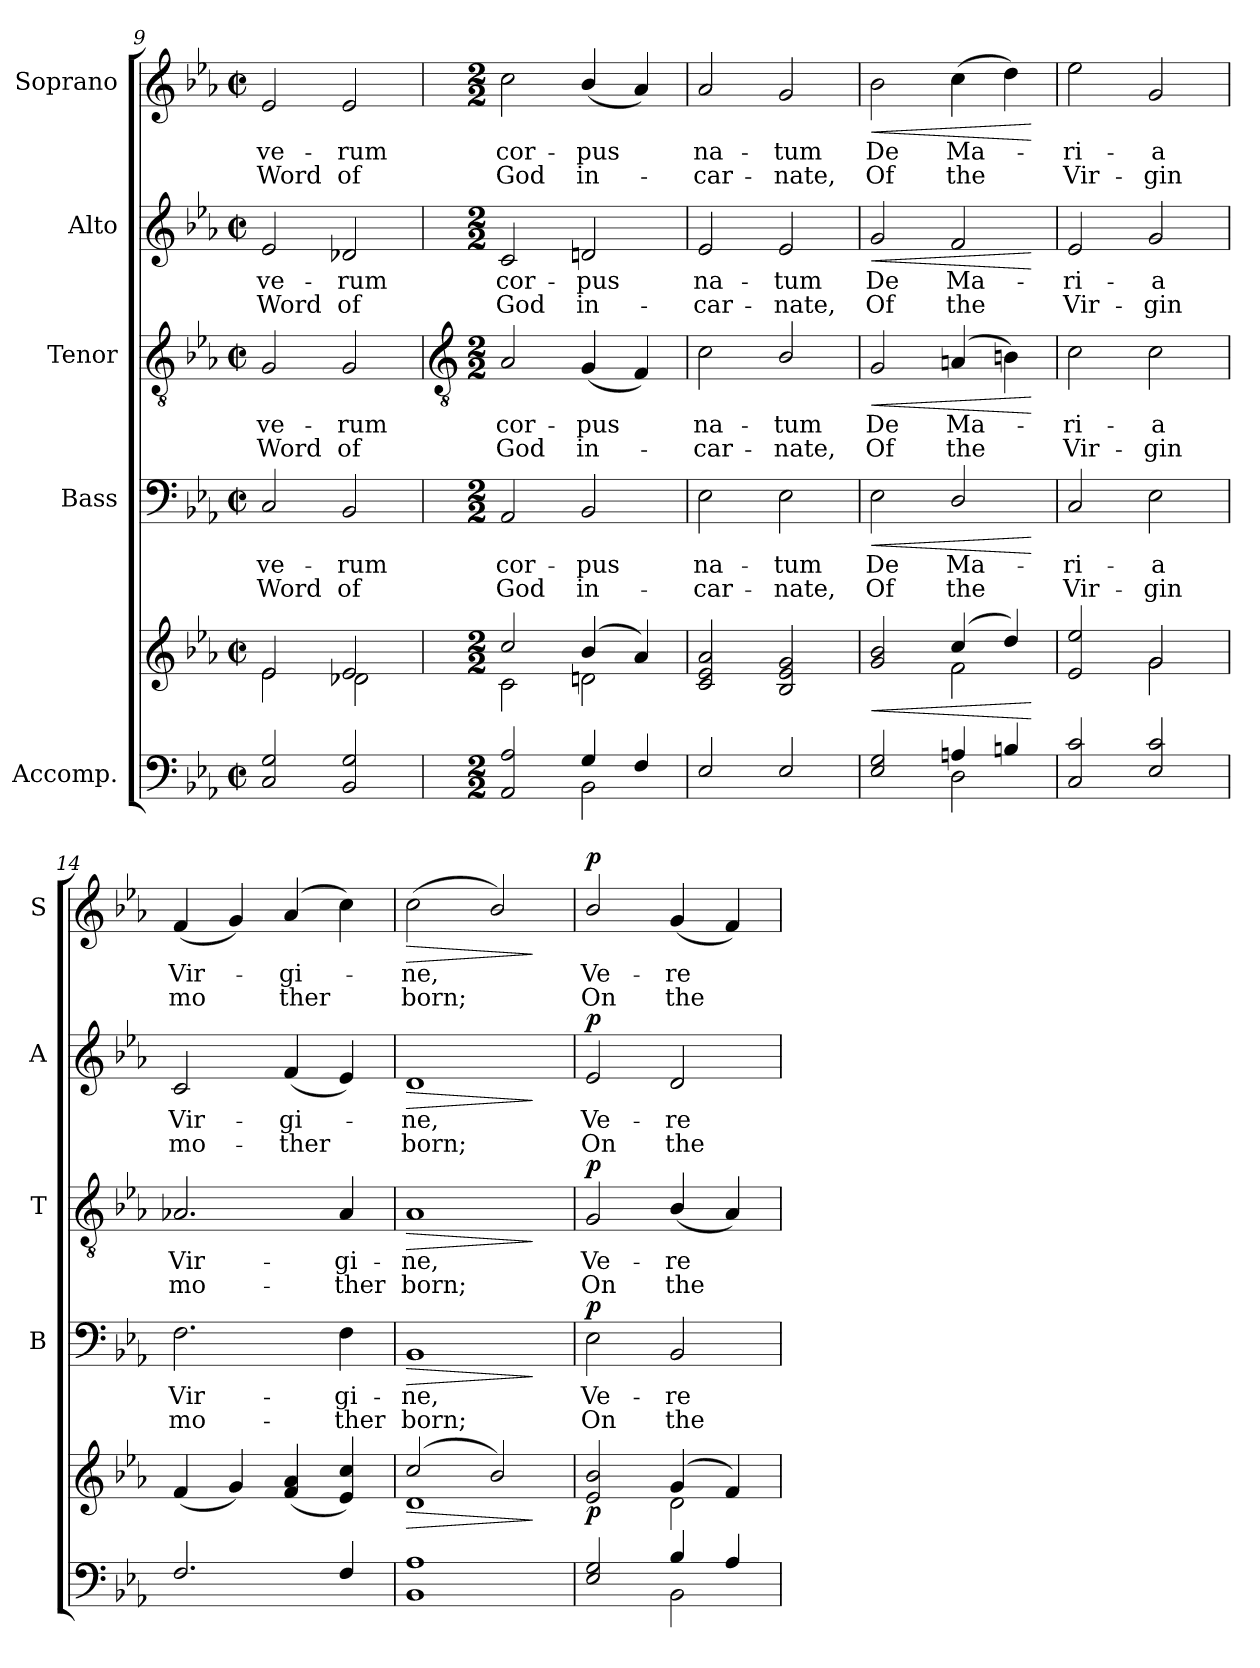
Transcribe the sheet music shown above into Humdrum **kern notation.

**kern	**kern	**dynam	**kern	**text	**text	**dynam	**kern	**text	**text	**dynam	**kern	**text	**text	**dynam	**kern	**text	**text	**dynam
*part5	*part5	*part5	*part4	*part4	*part4	*part4	*part3	*part3	*part3	*part3	*part2	*part2	*part2	*part2	*part1	*part1	*part1	*part1
*staff6	*staff5	*staff5/6	*staff4	*staff4	*staff4	*staff4	*staff3	*staff3	*staff3	*staff3	*staff2	*staff2	*staff2	*staff2	*staff1	*staff1	*staff1	*staff1
*I"Accomp.	*	*	*I"Bass	*	*	*	*I"Tenor	*	*	*	*I"Alto	*	*	*	*I"Soprano	*	*	*
*	*	*	*I'B	*	*	*	*I'T	*	*	*	*I'A	*	*	*	*I'S	*	*	*
*clefF4	*clefG2	*	*clefF4	*	*	*	*clefGv2	*	*	*	*clefG2	*	*	*	*clefG2	*	*	*
*k[b-e-a-]	*k[b-e-a-]	*	*k[b-e-a-]	*	*	*	*k[b-e-a-]	*	*	*	*k[b-e-a-]	*	*	*	*k[b-e-a-]	*	*	*
*E-:	*E-:	*	*E-:	*	*	*	*E-:	*	*	*	*E-:	*	*	*	*E-:	*	*	*
*M2/2	*M2/2	*	*M2/2	*	*	*	*M2/2	*	*	*	*M2/2	*	*	*	*M2/2	*	*	*
*met(c|)	*met(c|)	*	*met(c|)	*	*	*	*met(c|)	*	*	*	*met(c|)	*	*	*	*met(c|)	*	*	*
=9	=9	=9	=9	=9	=9	=9	=9	=9	=9	=9	=9	=9	=9	=9	=9	=9	=9	=9
*^	*^	*	*	*	*	*	*	*	*	*	*	*	*	*	*	*	*	*
!	!	!	!	!	!	!LO:LY:b	!LO:LY:b	!	!	!LO:LY:b	!LO:LY:b	!	!	!LO:LY:b	!LO:LY:b	!	!	!LO:LY:b	!LO:LY:b	!
2C/ 2G/	2ryy	2e-/	2e-\	.	2C	ve-	-Word	.	2G	ve-	-Word	.	2e-	ve-	-Word	.	2e-	ve-	-Word	.
!	!	!	!	!	!	!LO:LY:b	!LO:LY:b	!	!	!LO:LY:b	!LO:LY:b	!	!	!LO:LY:b	!LO:LY:b	!	!	!LO:LY:b	!LO:LY:b	!
2BB-/ 2G/	2ryy	2e-/	2d-X\	.	2BB-	rum	of	.	2G	rum	of	.	2d-X	rum	of	.	2e-	rum	of	.
!!LO:LB:g=z
=10	=10	=10	=10	=10	=10	=10	=10	=10	=10	=10	=10	=10	=10	=10	=10	=10	=10	=10	=10	=10
*	*	*	*	*	*	*	*	*	*clefGv2	*	*	*	*	*	*	*	*	*	*	*
*M2/2	*	*M2/2	*	*	*M2/2	*	*	*	*M2/2	*	*	*	*M2/2	*	*	*	*M2/2	*	*	*
!	!	!	!	!	!	!LO:LY:b	!LO:LY:b	!	!	!LO:LY:b	!LO:LY:b	!	!	!LO:LY:b	!LO:LY:b	!	!	!LO:LY:b	!LO:LY:b	!
2AA-/ 2A-/	2ryy	2cc/	2c\	.	2AA-	cor-	-God	.	2A-	cor-	-God	.	2c	cor-	-God	.	2cc	cor-	-God	.
!	!	!	!	!	!	!LO:LY:b	!LO:LY:b	!	!	!LO:LY:b	!LO:LY:b	!	!	!LO:LY:b	!LO:LY:b	!	!	!LO:LY:b	!LO:LY:b	!
4G/	2BB-\	(>4b-/	2dn\	.	2BB-	pus	in-	.	(<4G	pus	in-	.	2dn	pus	in-	.	(<4b-/	pus	in-	.
4F/	.	4a-/)	.	.	.	.	.	.	4F)	.	.	.	.	.	.	.	4a-)	.	.	.
=11	=11	=11	=11	=11	=11	=11	=11	=11	=11	=11	=11	=11	=11	=11	=11	=11	=11	=11	=11	=11
!	!	!	!	!	!	!LO:LY:b	!LO:LY:b	!	!	!LO:LY:b	!LO:LY:b	!	!	!LO:LY:b	!LO:LY:b	!	!	!LO:LY:b	!LO:LY:b	!
2E-/	2ryy	2c/ 2e-/ 2a-/	2ryy	.	2E-	-na-	-car-	.	2c	na-	-car-	.	2e-	-na-	-car-	.	2a-	na-	-car-	.
!	!	!	!	!	!	!LO:LY:b	!LO:LY:b	!	!	!LO:LY:b	!LO:LY:b	!	!	!LO:LY:b	!LO:LY:b	!	!	!LO:LY:b	!LO:LY:b	!
2E-/	2ryy	2B-/ 2e-/ 2g/	2ryy	.	2E-	-tum	nate,	.	2B-/	-tum	nate,	.	2e-	-tum	nate,	.	2g	-tum	nate,	.
=12	=12	=12	=12	=12	=12	=12	=12	=12	=12	=12	=12	=12	=12	=12	=12	=12	=12	=12	=12	=12
!	!	!	!	!LO:HP:b	!	!LO:LY:b	!LO:LY:b	!LO:HP:b	!	!LO:LY:b	!LO:LY:b	!LO:HP:b	!	!LO:LY:b	!LO:LY:b	!LO:HP:b	!	!LO:LY:b	!LO:LY:b	!LO:HP:b
2E-/ 2G/	2ryy	2g/ 2b-/	2ryy	<	2E-	De	Of	<	2G	De	Of	<	2g	De	Of	<	2b-	De	Of	<
!	!	!	!	!	!	!LO:LY:b	!LO:LY:b	!	!	!LO:LY:b	!LO:LY:b	!	!	!LO:LY:b	!LO:LY:b	!	!	!LO:LY:b	!LO:LY:b	!
4An/	2D\	(>4cc/	2f\	.	2D/	Ma-	-the	.	(<4An	Ma-	the	.	2f	Ma-	-the	.	(>4cc	Ma-	the	.
4Bn/	.	4dd/)	.	.	.	.	.	.	4Bn)	.	.	.	.	.	.	.	4dd)	.	.	.
*v	*v	*	*	*	*	*	*	*	*	*	*	*	*	*	*	*	*	*	*	*
*	*v	*v	*	*	*	*	*	*	*	*	*	*	*	*	*	*	*	*	*
.	.	[	.	.	.	[	.	.	.	[	.	.	.	[	.	.	.	[
=13	=13	=13	=13	=13	=13	=13	=13	=13	=13	=13	=13	=13	=13	=13	=13	=13	=13	=13
*^	*^	*	*	*	*	*	*	*	*	*	*	*	*	*	*	*	*	*
!	!	!	!	!	!	!LO:LY:b	!LO:LY:b	!	!	!LO:LY:b	!LO:LY:b	!	!	!LO:LY:b	!LO:LY:b	!	!	!LO:LY:b	!LO:LY:b	!
2C/ 2c/	2ryy	2e-/ 2ee-/	2ryy	.	2C	ri-	-Vir-	.	2c	ri-	-Vir-	.	2e-	ri-	-Vir-	.	2ee-	ri-	-Vir-	.
!	!	!	!	!	!	!LO:LY:b	!LO:LY:b	!	!	!LO:LY:b	!LO:LY:b	!	!	!LO:LY:b	!LO:LY:b	!	!	!LO:LY:b	!LO:LY:b	!
2E-/ 2c/	2ryy	2g/	2g\	.	2E-	-a	gin	.	2c	-a	gin	.	2g	-a	gin	.	2g	-a	gin	.
=14	=14	=14	=14	=14	=14	=14	=14	=14	=14	=14	=14	=14	=14	=14	=14	=14	=14	=14	=14	=14
!	!	!	!	!	!	!LO:LY:b	!LO:LY:b	!	!	!LO:LY:b	!LO:LY:b	!	!	!LO:LY:b	!LO:LY:b	!	!	!LO:LY:b	!LO:LY:b	!
2.F/	2ryy	(>4f/	2ryy	.	2.F	Vir-	-mo-	.	2.A-X	Vir-	-mo-	.	2c	Vir-	-mo-	.	(<4f	Vir-	mo	.
.	.	4g/)	.	.	.	.	.	.	.	.	.	.	.	.	.	.	4g)	.	.	.
!	!	!	!	!	!	!	!	!	!	!	!	!	!	!LO:LY:b	!LO:LY:b	!	!	!LO:LY:b	!LO:LY:b	!
.	2ryy	(>4f/ 4a-/	2ryy	.	.	.	.	.	.	.	.	.	(<4f	-gi-	ther	.	(<4a-	gi-	ther	.
!	!	!	!	!	!	!LO:LY:b	!LO:LY:b	!	!	!LO:LY:b	!LO:LY:b	!	!	!	!	!	!	!	!	!
4F/	.	4e-/ 4cc/)	.	.	4F	-gi-	-ther	.	4A-	-gi-	-ther	.	4e-)	.	.	.	4cc)	.	.	.
=15	=15	=15	=15	=15	=15	=15	=15	=15	=15	=15	=15	=15	=15	=15	=15	=15	=15	=15	=15	=15
!	!	!	!	!LO:HP:b	!	!LO:LY:b	!LO:LY:b	!LO:HP:b	!	!LO:LY:b	!LO:LY:b	!LO:HP:b	!	!LO:LY:b	!LO:LY:b	!LO:HP:b	!	!LO:LY:b	!LO:LY:b	!LO:HP:b
1A-/	1BB-\	(>2cc/	1d\	>	1BB-	ne,	born;	>	1A-	ne,	born;	>	1d	ne,	born;	>	(<2cc	ne,	born;	>
.	.	2b-/)	.	.	.	.	.	.	.	.	.	.	.	.	.	.	2b-/)	.	.	.
*v	*v	*	*	*	*	*	*	*	*	*	*	*	*	*	*	*	*	*	*	*
*	*v	*v	*	*	*	*	*	*	*	*	*	*	*	*	*	*	*	*	*
.	.	]	.	.	.	]	.	.	.	]	.	.	.	]	.	.	.	]
=16	=16	=16	=16	=16	=16	=16	=16	=16	=16	=16	=16	=16	=16	=16	=16	=16	=16	=16
*^	*^	*	*	*	*	*	*	*	*	*	*	*	*	*	*	*	*	*
!	!	!	!	!LO:DY:b	!	!LO:LY:b	!LO:LY:b	!LO:DY:b	!	!LO:LY:b	!LO:LY:b	!LO:DY:b	!	!LO:LY:b	!LO:LY:b	!LO:DY:b	!	!LO:LY:b	!LO:LY:b	!LO:DY:b
2E-/ 2G/	2ryy	2e-/ 2b-/	2ryy	p	2E-	Ve-	-On	p	2G	Ve-	-On	p	2e-	Ve-	-On	p	2b-/	Ve-	-On	p
!	!	!	!	!	!	!LO:LY:b	!LO:LY:b	!	!	!LO:LY:b	!LO:LY:b	!	!	!LO:LY:b	!LO:LY:b	!	!	!LO:LY:b	!LO:LY:b	!
4B-/	2BB-\	(>4g/	2d\	.	2BB-	re	the	.	(<4B-/	re	the	.	2d	re	the	.	(<4g	re	the	.
4A-/	.	4f/)	.	.	.	.	.	.	4A-)	.	.	.	.	.	.	.	4f)	.	.	.
*v	*v	*	*	*	*	*	*	*	*	*	*	*	*	*	*	*	*	*	*	*
*	*v	*v	*	*	*	*	*	*	*	*	*	*	*	*	*	*	*	*	*
=	=	=	=	=	=	=	=	=	=	=	=	=	=	=	=	=	=	=
*-	*-	*-	*-	*-	*-	*-	*-	*-	*-	*-	*-	*-	*-	*-	*-	*-	*-	*-
